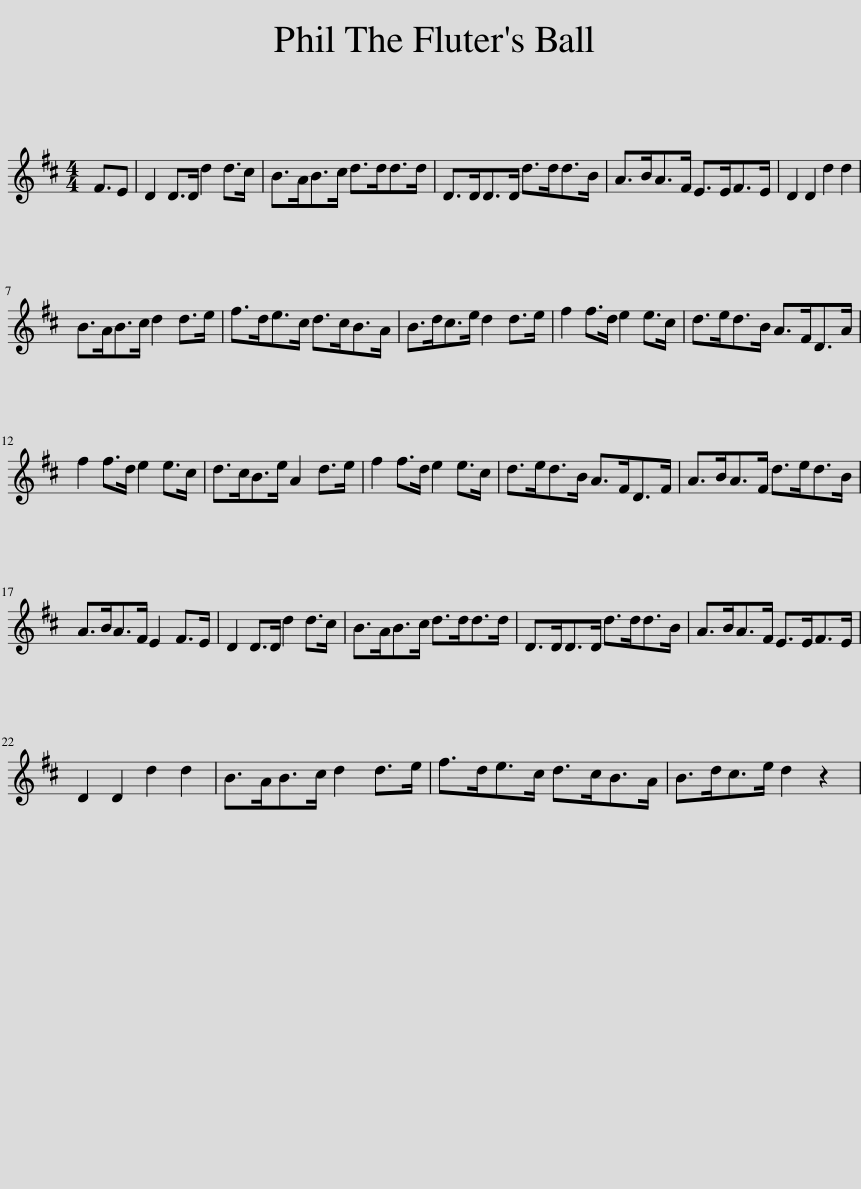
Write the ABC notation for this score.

X:1
L:1/8
M:4/4
I:linebreak $
K:D
V:1 treble
V:1
 F3/2E | D2 D>D d2 d>c | B>AB>c d>dd>d | D>DD>D d>dd>B | A>BA>F E>EF>E | %5
 D2 D2 d2 d2 |$ B>AB>c d2 d>e | f>de>c d>cB>A | B>dc>e d2 d>e | f2 f>d e2 e>c | %10
 d>ed>B A>FD>A |$ f2 f>d e2 e>c | d>cB>e A2 d>e | f2 f>d e2 e>c | d>ed>B A>FD>F | %15
 A>BA>F d>ed>B |$ A>BA>F E2 F>E | D2 D>D d2 d>c | B>AB>c d>dd>d | D>DD>D d>dd>B | %20
 A>BA>F E>EF>E |$ D2 D2 d2 d2 | B>AB>c d2 d>e | f>de>c d>cB>A | B>dc>e d2 z2 | %25
